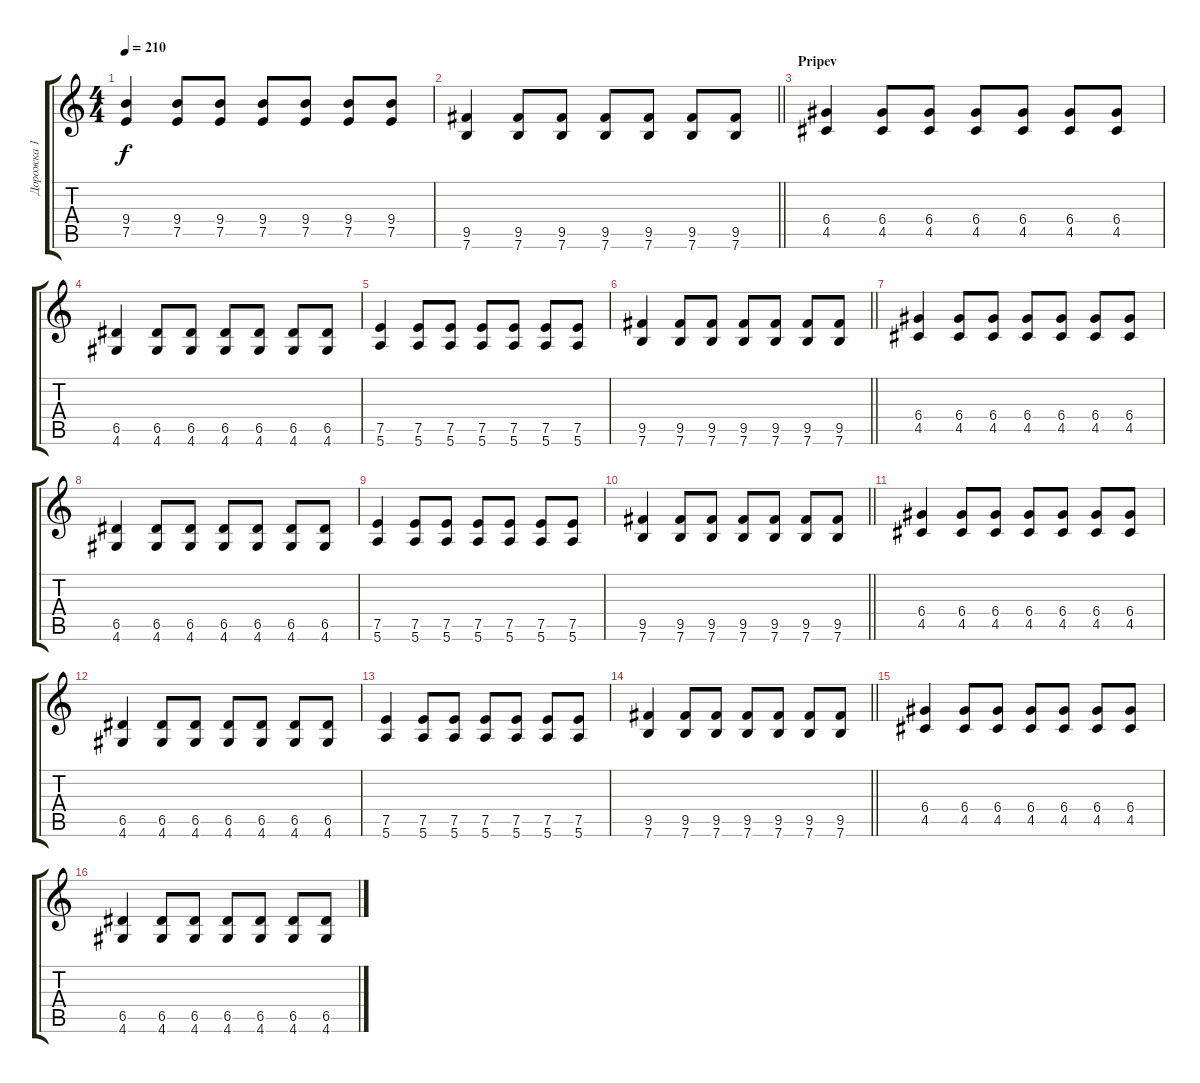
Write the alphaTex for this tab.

\track ("Дорожка 1" "Дорожка 1") {instrument overdrivenguitar}
\staff {score tabs}
\tuning (E4 B3 G3 D3 A2 E2) {hide}
\ts (4 4)
\tempo 210
\clef g2
\ks c
(9.4 7.5).4{dy f} (9.4 7.5).8 (9.4 7.5).8 (9.4 7.5).8 (9.4 7.5).8 (9.4 7.5).8 (9.4 7.5).8 |
\barLineRight lightlight
(9.5 7.6).4 (9.5 7.6).8 (9.5 7.6).8 (9.5 7.6).8 (9.5 7.6).8 (9.5 7.6).8 (9.5 7.6).8 |
\section ("" "Pripev")
(6.4 4.5).4 (6.4 4.5).8 (6.4 4.5).8 (6.4 4.5).8 (6.4 4.5).8 (6.4 4.5).8 (6.4 4.5).8 |
(6.5 4.6).4 (6.5 4.6).8 (6.5 4.6).8 (6.5 4.6).8 (6.5 4.6).8 (6.5 4.6).8 (6.5 4.6).8 |
(7.5 5.6).4 (7.5 5.6).8 (7.5 5.6).8 (7.5 5.6).8 (7.5 5.6).8 (7.5 5.6).8 (7.5 5.6).8 |
\barLineRight lightlight
(9.5 7.6).4 (9.5 7.6).8 (9.5 7.6).8 (9.5 7.6).8 (9.5 7.6).8 (9.5 7.6).8 (9.5 7.6).8 |
(6.4 4.5).4 (6.4 4.5).8 (6.4 4.5).8 (6.4 4.5).8 (6.4 4.5).8 (6.4 4.5).8 (6.4 4.5).8 |
(6.5 4.6).4 (6.5 4.6).8 (6.5 4.6).8 (6.5 4.6).8 (6.5 4.6).8 (6.5 4.6).8 (6.5 4.6).8 |
(7.5 5.6).4 (7.5 5.6).8 (7.5 5.6).8 (7.5 5.6).8 (7.5 5.6).8 (7.5 5.6).8 (7.5 5.6).8 |
\barLineRight lightlight
(9.5 7.6).4 (9.5 7.6).8 (9.5 7.6).8 (9.5 7.6).8 (9.5 7.6).8 (9.5 7.6).8 (9.5 7.6).8 |
(6.4 4.5).4 (6.4 4.5).8 (6.4 4.5).8 (6.4 4.5).8 (6.4 4.5).8 (6.4 4.5).8 (6.4 4.5).8 |
(6.5 4.6).4 (6.5 4.6).8 (6.5 4.6).8 (6.5 4.6).8 (6.5 4.6).8 (6.5 4.6).8 (6.5 4.6).8 |
(7.5 5.6).4 (7.5 5.6).8 (7.5 5.6).8 (7.5 5.6).8 (7.5 5.6).8 (7.5 5.6).8 (7.5 5.6).8 |
\barLineRight lightlight
(9.5 7.6).4 (9.5 7.6).8 (9.5 7.6).8 (9.5 7.6).8 (9.5 7.6).8 (9.5 7.6).8 (9.5 7.6).8 |
(6.4 4.5).4 (6.4 4.5).8 (6.4 4.5).8 (6.4 4.5).8 (6.4 4.5).8 (6.4 4.5).8 (6.4 4.5).8 |
(6.5 4.6).4 (6.5 4.6).8 (6.5 4.6).8 (6.5 4.6).8 (6.5 4.6).8 (6.5 4.6).8 (6.5 4.6).8
